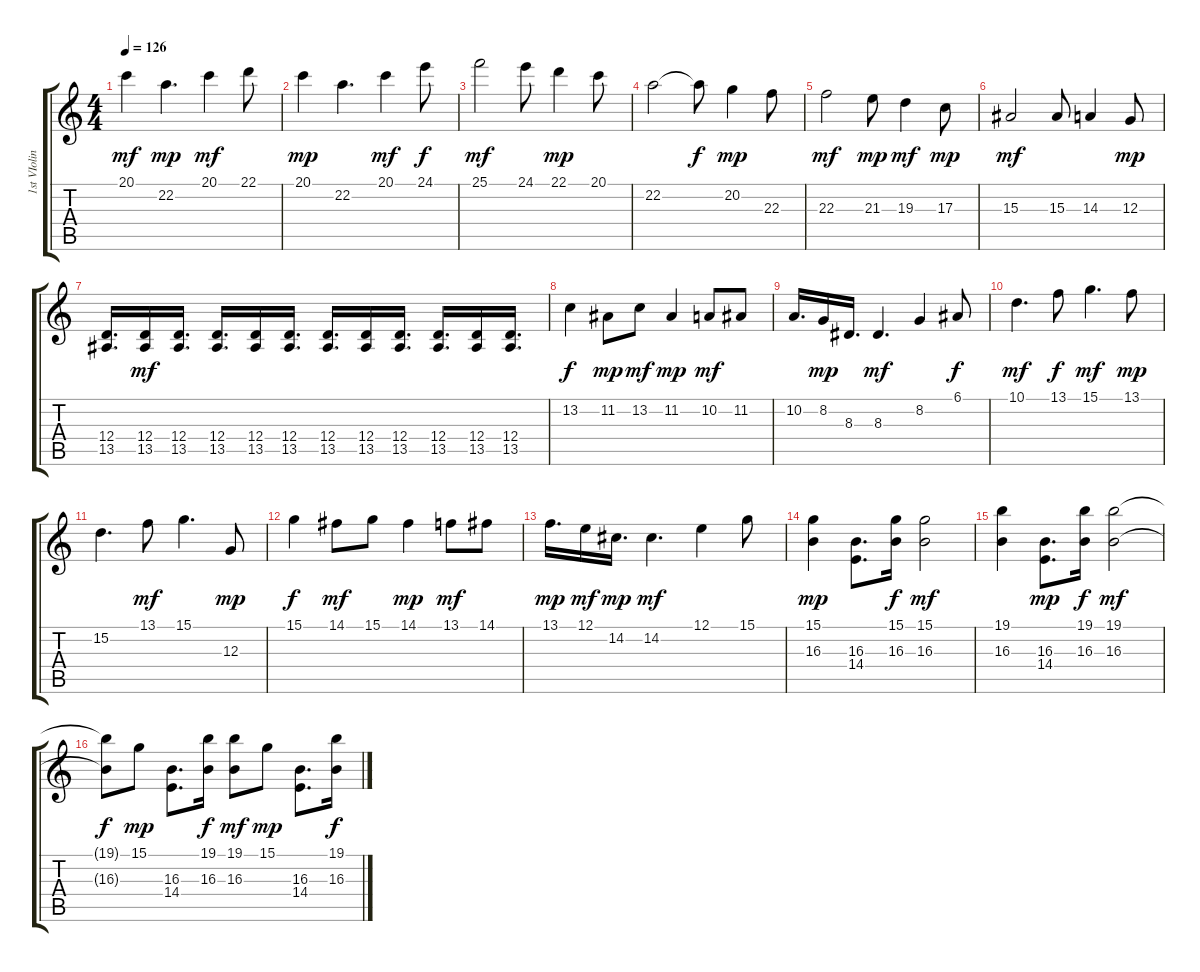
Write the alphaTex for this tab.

\track ("1st VIolin" "1st VIolin") {instrument stringensemble1}
\staff {score tabs}
\tuning (E4 B3 G3 D3 A2 E2) {hide}
\ts (4 4)
\tempo 126
\clef g2
\ks c
20.1.4{dy mf} 22.2.4{d dy mp} 20.1.4{dy mf} 22.1.8 |
20.1.4{dy mp} 22.2.4{d} 20.1.4{dy mf} 24.1.8{dy f} |
25.1.2{dy mf} 24.1.8 22.1.4{dy mp} 20.1.8 |
22.2.2 22.2{t}.8{dy f} 20.2.4{dy mp} 22.3.8 |
22.3.2{dy mf} 21.3.8{dy mp} 19.3.4{dy mf} 17.3.8{dy mp} |
15.3.2{dy mf} 15.3.8 14.3.4 12.3.8{dy mp} |
(12.4 13.5).16{d} (12.4 13.5).16{dy mf} (12.4 13.5).16{d} (12.4 13.5).16{d} (12.4 13.5).16 (12.4 13.5).16{d} (12.4 13.5).16{d} (12.4 13.5).16 (12.4 13.5).16{d} (12.4 13.5).16{d} (12.4 13.5).16 (12.4 13.5).16{d} |
13.2.4{dy f} 11.2.8{dy mp} 13.2.8{dy mf} 11.2.4{dy mp} 10.2.8{dy mf} 11.2.8 |
10.2.16{d} 8.2.16{dy mp} 8.3.16{d} 8.3.4{d dy mf} 8.2.4 6.1.8{dy f} |
10.1.4{d dy mf} 13.1.8{dy f} 15.1.4{d dy mf} 13.1.8{dy mp} |
15.2.4{d} 13.1.8{dy mf} 15.1.4{d} 12.3.8{dy mp} |
15.1.4{dy f} 14.1.8{dy mf} 15.1.8 14.1.4{dy mp} 13.1.8{dy mf} 14.1.8 |
13.1.16{d dy mp} 12.1.16{dy mf} 14.2.16{d dy mp} 14.2.4{d dy mf} 12.1.4 15.1.8 |
(15.1 16.3).4{dy mp} (16.3 14.4).8{d} (15.1 16.3).16{dy f} (15.1 16.3).2{dy mf} |
(19.1 16.3).4 (16.3 14.4).8{d dy mp} (19.1 16.3).16{dy f} (19.1 16.3).2{dy mf} |
(19.1{t} 16.3{t}).8{dy f} 15.1.8{dy mp} (16.3 14.4).8{d} (19.1 16.3).16{dy f} (19.1 16.3).8{dy mf} 15.1.8{dy mp} (16.3 14.4).8{d} (19.1 16.3).16{dy f}
